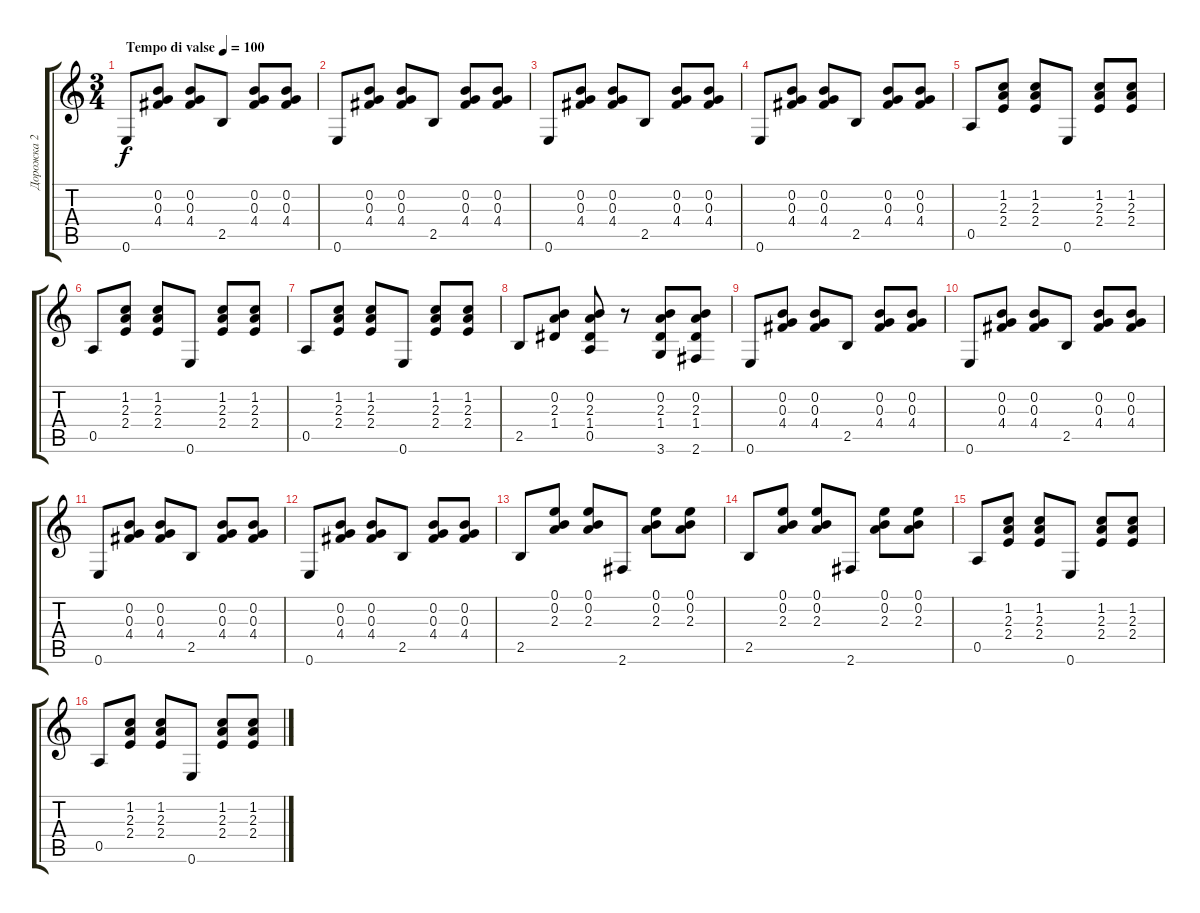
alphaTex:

\track ("Дорожка 2" "Дорожка 2") {instrument acousticguitarnylon}
\staff {score tabs}
\tuning (E4 B3 G3 D3 A2 E2) {hide}
\ts (3 4)
\tempo (100 "Tempo di valse")
\clef g2
\ks c
0.6.8{dy f instrument acousticguitarnylon} (0.2 0.3 4.4).8 (0.2 0.3 4.4).8 2.5.8 (0.2 0.3 4.4).8 (0.2 0.3 4.4).8 |
0.6.8 (0.2 0.3 4.4).8 (0.2 0.3 4.4).8 2.5.8 (0.2 0.3 4.4).8 (0.2 0.3 4.4).8 |
0.6.8 (0.2 0.3 4.4).8 (0.2 0.3 4.4).8 2.5.8 (0.2 0.3 4.4).8 (0.2 0.3 4.4).8 |
0.6.8 (0.2 0.3 4.4).8 (0.2 0.3 4.4).8 2.5.8 (0.2 0.3 4.4).8 (0.2 0.3 4.4).8 |
0.5.8 (1.2 2.3 2.4).8 (1.2 2.3 2.4).8 0.6.8 (1.2 2.3 2.4).8 (1.2 2.3 2.4).8 |
0.5.8 (1.2 2.3 2.4).8 (1.2 2.3 2.4).8 0.6.8 (1.2 2.3 2.4).8 (1.2 2.3 2.4).8 |
0.5.8 (1.2 2.3 2.4).8 (1.2 2.3 2.4).8 0.6.8 (1.2 2.3 2.4).8 (1.2 2.3 2.4).8 |
2.5.8 (0.2 2.3 1.4).8 (0.2 2.3 1.4 0.5).8 r.8 (0.2 2.3 1.4 3.6).8 (0.2 2.3 1.4 2.6).8 |
0.6.8 (0.2 0.3 4.4).8 (0.2 0.3 4.4).8 2.5.8 (0.2 0.3 4.4).8 (0.2 0.3 4.4).8 |
0.6.8 (0.2 0.3 4.4).8 (0.2 0.3 4.4).8 2.5.8 (0.2 0.3 4.4).8 (0.2 0.3 4.4).8 |
0.6.8 (0.2 0.3 4.4).8 (0.2 0.3 4.4).8 2.5.8 (0.2 0.3 4.4).8 (0.2 0.3 4.4).8 |
0.6.8 (0.2 0.3 4.4).8 (0.2 0.3 4.4).8 2.5.8 (0.2 0.3 4.4).8 (0.2 0.3 4.4).8 |
2.5.8 (0.1 0.2 2.3).8 (0.1 0.2 2.3).8 2.6.8 (0.1 0.2 2.3).8 (0.1 0.2 2.3).8 |
2.5.8 (0.1 0.2 2.3).8 (0.1 0.2 2.3).8 2.6.8 (0.1 0.2 2.3).8 (0.1 0.2 2.3).8 |
0.5.8 (1.2 2.3 2.4).8 (1.2 2.3 2.4).8 0.6.8 (1.2 2.3 2.4).8 (1.2 2.3 2.4).8 |
0.5.8 (1.2 2.3 2.4).8 (1.2 2.3 2.4).8 0.6.8 (1.2 2.3 2.4).8 (1.2 2.3 2.4).8
